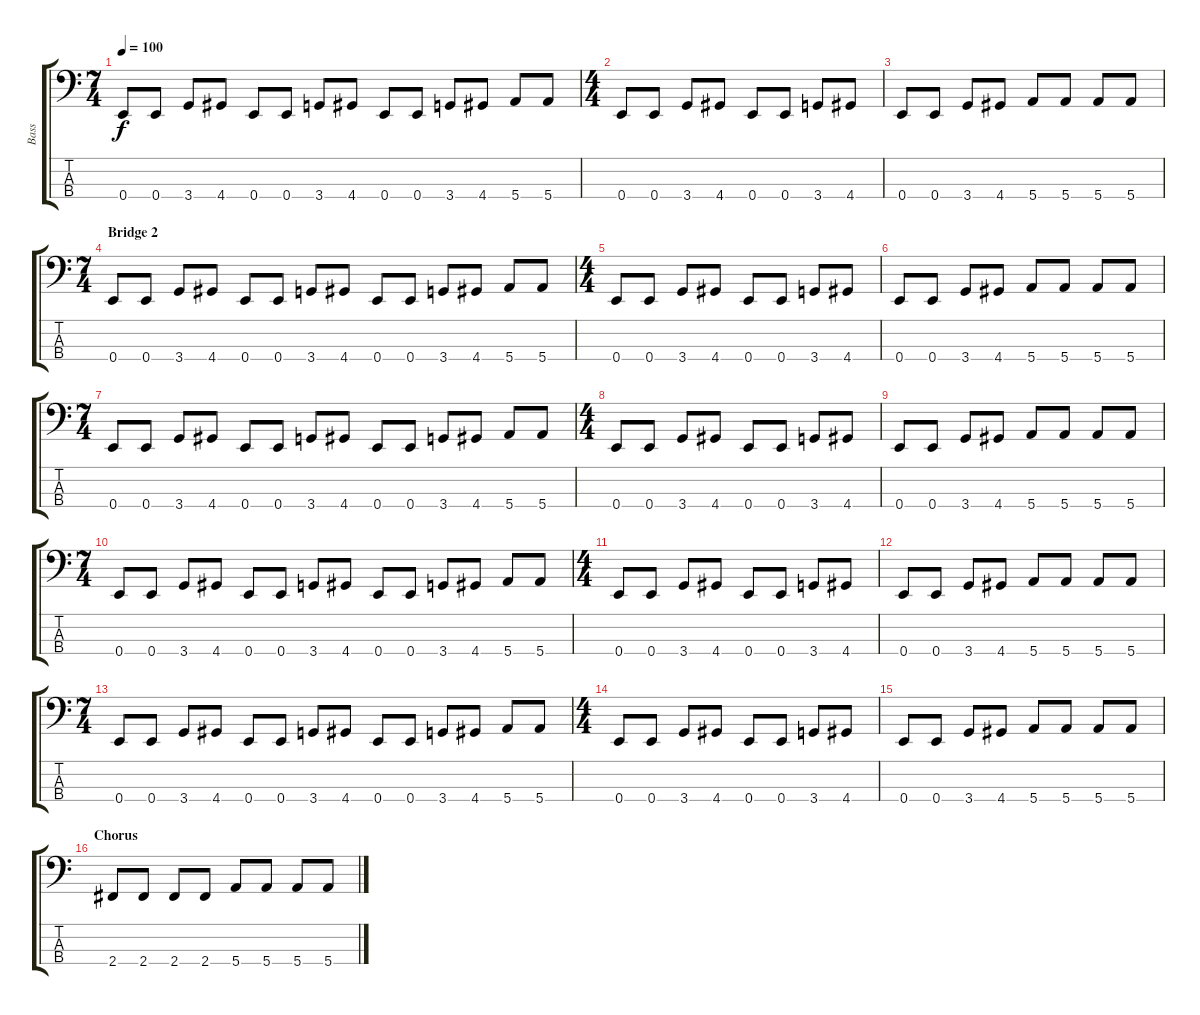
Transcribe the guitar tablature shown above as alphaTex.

\track ("Bass" "Bass") {instrument electricbassfinger}
\staff {score tabs}
\tuning (G2 D2 A1 E1) {hide}
\ts (7 4)
\tempo 100
\clef f4
\ks c
0.4.8{dy f} 0.4.8 3.4.8 4.4.8 0.4.8 0.4.8 3.4.8 4.4.8 0.4.8 0.4.8 3.4.8 4.4.8 5.4.8 5.4.8 |
\ts (4 4)
0.4.8 0.4.8 3.4.8 4.4.8 0.4.8 0.4.8 3.4.8 4.4.8 |
0.4.8 0.4.8 3.4.8 4.4.8 5.4.8 5.4.8 5.4.8 5.4.8 |
\ts (7 4)
\section ("" "Bridge 2")
0.4.8 0.4.8 3.4.8 4.4.8 0.4.8 0.4.8 3.4.8 4.4.8 0.4.8 0.4.8 3.4.8 4.4.8 5.4.8 5.4.8 |
\ts (4 4)
0.4.8 0.4.8 3.4.8 4.4.8 0.4.8 0.4.8 3.4.8 4.4.8 |
0.4.8 0.4.8 3.4.8 4.4.8 5.4.8 5.4.8 5.4.8 5.4.8 |
\ts (7 4)
0.4.8 0.4.8 3.4.8 4.4.8 0.4.8 0.4.8 3.4.8 4.4.8 0.4.8 0.4.8 3.4.8 4.4.8 5.4.8 5.4.8 |
\ts (4 4)
0.4.8 0.4.8 3.4.8 4.4.8 0.4.8 0.4.8 3.4.8 4.4.8 |
0.4.8 0.4.8 3.4.8 4.4.8 5.4.8 5.4.8 5.4.8 5.4.8 |
\ts (7 4)
0.4.8 0.4.8 3.4.8 4.4.8 0.4.8 0.4.8 3.4.8 4.4.8 0.4.8 0.4.8 3.4.8 4.4.8 5.4.8 5.4.8 |
\ts (4 4)
0.4.8 0.4.8 3.4.8 4.4.8 0.4.8 0.4.8 3.4.8 4.4.8 |
0.4.8 0.4.8 3.4.8 4.4.8 5.4.8 5.4.8 5.4.8 5.4.8 |
\ts (7 4)
0.4.8 0.4.8 3.4.8 4.4.8 0.4.8 0.4.8 3.4.8 4.4.8 0.4.8 0.4.8 3.4.8 4.4.8 5.4.8 5.4.8 |
\ts (4 4)
0.4.8 0.4.8 3.4.8 4.4.8 0.4.8 0.4.8 3.4.8 4.4.8 |
0.4.8 0.4.8 3.4.8 4.4.8 5.4.8 5.4.8 5.4.8 5.4.8 |
\section ("" "Chorus")
2.4.8 2.4.8 2.4.8 2.4.8 5.4.8 5.4.8 5.4.8 5.4.8
